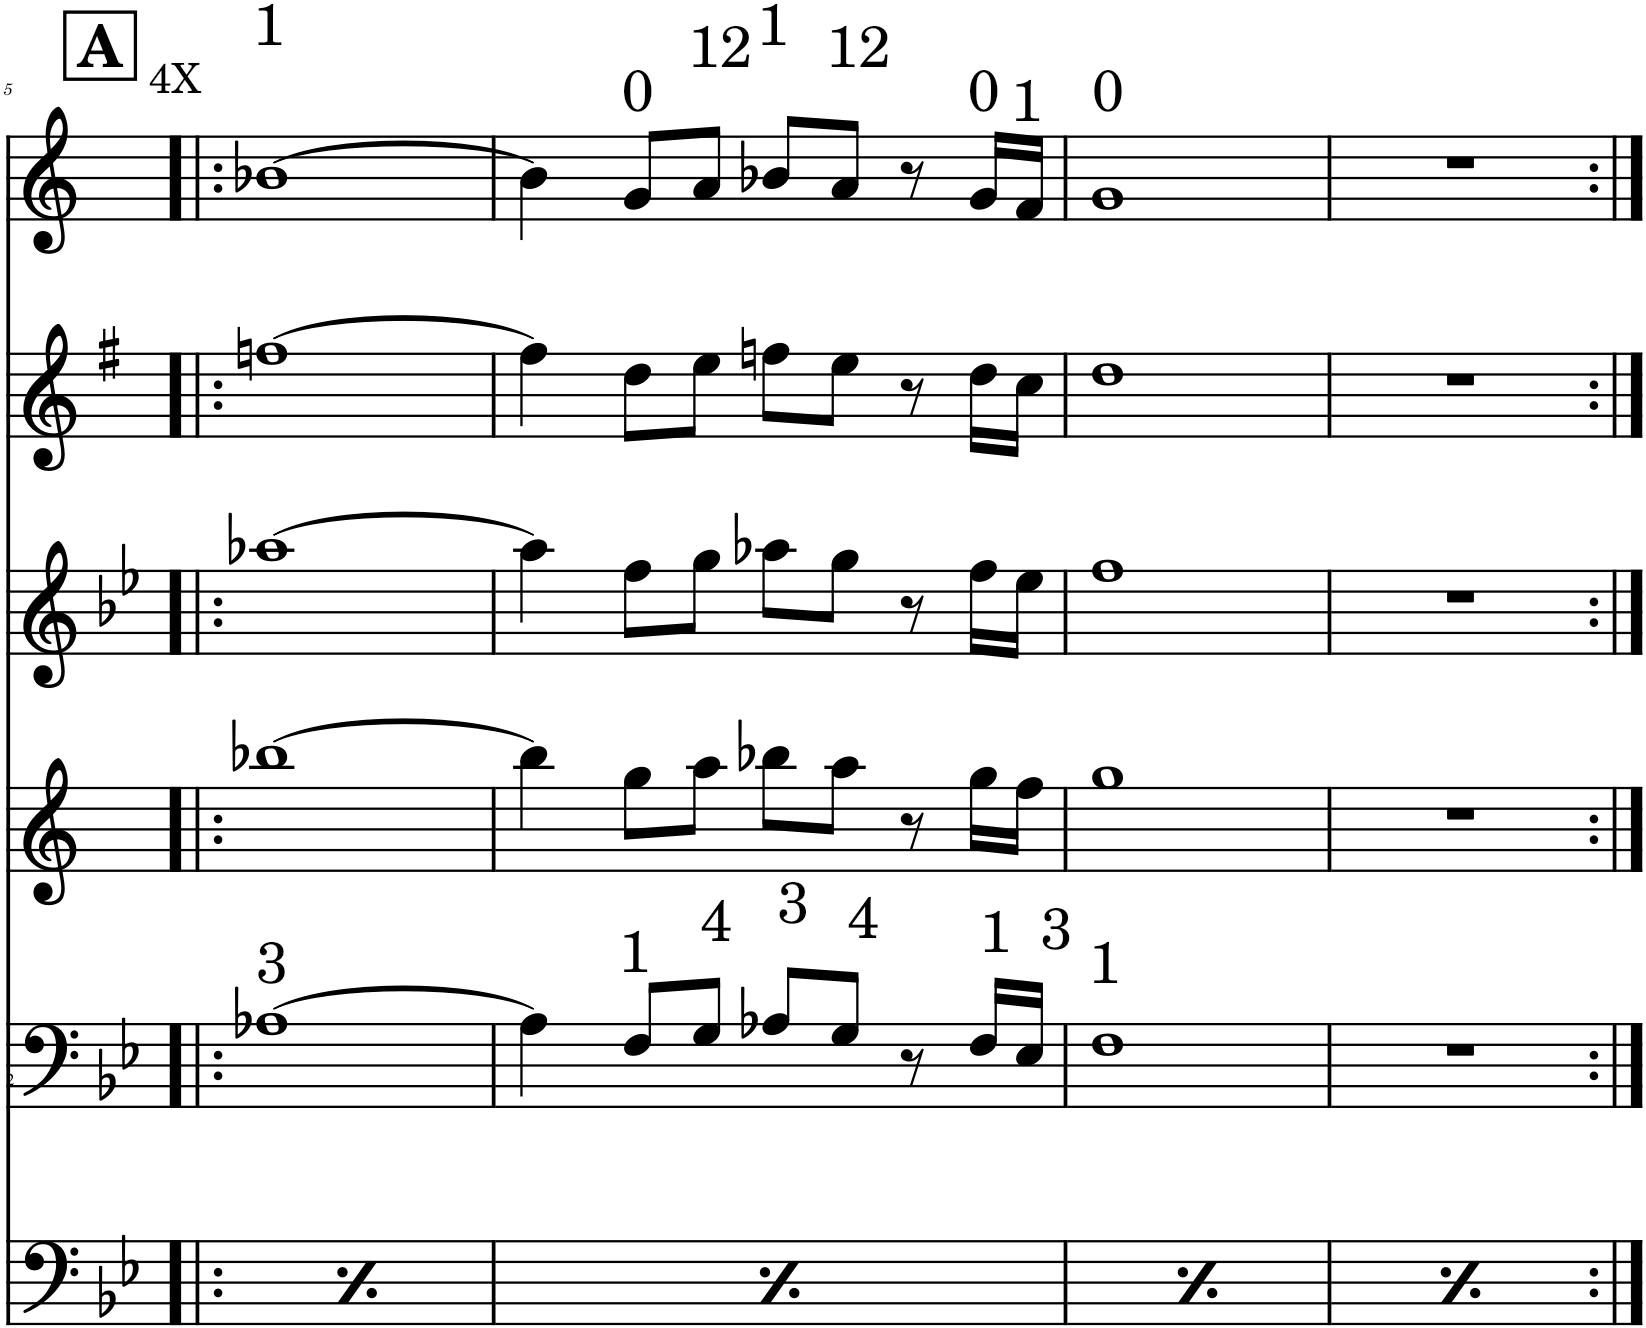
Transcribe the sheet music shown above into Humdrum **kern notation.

**kern	**kern	**kern	**kern	**kern	**kern
*part6	*part5	*part4	*part3	*part2	*part1
*staff6	*staff5	*staff4	*staff3	*staff2	*staff1
*I"Tuba	*I"Trombone	*I"Saxofone Tenor	*I"Flauta	*I"Saxofone Alto	*I"Trompete Bb
*I'Tba	*I'Trb	*	*I'Fl	*	*I'Tpt
!!LO:PB:g=z
*clefF4	*clefF4	*clefG2	*clefG2	*clefG2	*clefG2
*	*	*Trd8c14	*	*Trd5c9	*Trd1c2
*k[b-e-]	*k[b-e-]	*k[]	*k[b-e-]	*k[f#]	*k[]
*M4/4	*M4/4	*M4/4	*M4/4	*M4/4	*M4/4
!!LO:REH:place=s1:a:B:cj:t=A
=5!|:	=5!|:	=5!|:	=5!|:	=5!|:	=5!|:
!	!	!	!	!	!LO:TX:a:t=4X
!	!	!	!	!	!LO:TX:a:t=1
!	!LO:TX:a:t=3	!	!	!	!
!LO:TX:a:t=0	!	!	!	!	!
4BBB-/	[1A-X	[1bb-X	[1aa-X	[1ffn	[1b-X
!LO:TX:a:t=0	!	!	!	!	!
8.BB-/L	.	.	.	.	.
!LO:TX:a:t=0	!	!	!	!	!
16FF/Jk	.	.	.	.	.
!LO:TX:a:t=1	!	!	!	!	!
8AA-X/L	.	.	.	.	.
!LO:TX:a:t=1	!	!	!	!	!
8AA-/J	.	.	.	.	.
!LO:TX:a:t=12	!	!	!	!	!
8GG/L	.	.	.	.	.
!LO:TX:a:t=0	!	!	!	!	!
8FF/J	.	.	.	.	.
=6	=6	=6	=6	=6	=6
!LO:TX:a:t=0	!	!	!	!	!
4BBB-/	4A-\]	4bb-\]	4aa-\]	4ff\]	4b-\]
!	!	!	!	!	!LO:TX:a:t=0
!	!LO:TX:a:t=1	!	!	!	!
!LO:TX:a:t=0	!	!	!	!	!
8.BB-/L	8F/L	8gg\L	8ff\L	8dd\L	8g/L
!	!	!	!	!	!LO:TX:a:t=12
!	!LO:TX:a:t=4	!	!	!	!
.	8G/J	8aa\J	8gg\J	8ee\J	8a/J
!LO:TX:a:t=0	!	!	!	!	!
16FF/Jk	.	.	.	.	.
!	!	!	!	!	!LO:TX:a:t=1
!	!LO:TX:a:t=3	!	!	!	!
!LO:TX:a:t=1	!	!	!	!	!
8AA-X/L	8A-X/L	8bb-X\L	8aa-X\L	8ffn\L	8b-X/L
!	!	!	!	!	!LO:TX:a:t=12
!	!LO:TX:a:t=4	!	!	!	!
!LO:TX:a:t=1	!	!	!	!	!
8AA-/J	8G/J	8aa\J	8gg\J	8ee\J	8a/J
!LO:TX:a:t=12	!	!	!	!	!
8GG/L	8r	8r	8r	8r	8r
!	!	!	!	!	!LO:TX:a:t=0
!	!LO:TX:a:t=1	!	!	!	!
!LO:TX:a:t=0	!	!	!	!	!
8FF/J	16F/LL	16gg\LL	16ff\LL	16dd\LL	16g/LL
!	!	!	!	!	!LO:TX:a:t=1
!	!LO:TX:a:t=3	!	!	!	!
.	16E-/JJ	16ff\JJ	16ee-\JJ	16cc\JJ	16f/JJ
=7	=7	=7	=7	=7	=7
!	!	!	!	!	!LO:TX:a:t=0
!	!LO:TX:a:t=1	!	!	!	!
!LO:TX:a:t=0	!	!	!	!	!
4BBB-/	1F	1gg	1ff	1dd	1g
!LO:TX:a:t=0	!	!	!	!	!
8.BB-/L	.	.	.	.	.
!LO:TX:a:t=0	!	!	!	!	!
16FF/Jk	.	.	.	.	.
!LO:TX:a:t=1	!	!	!	!	!
8AA-X/L	.	.	.	.	.
!LO:TX:a:t=1	!	!	!	!	!
8AA-/J	.	.	.	.	.
!LO:TX:a:t=12	!	!	!	!	!
8GG/L	.	.	.	.	.
!LO:TX:a:t=0	!	!	!	!	!
8FF/J	.	.	.	.	.
=8	=8	=8	=8	=8	=8
!LO:TX:a:t=0	!	!	!	!	!
4BBB-/	1r	1r	1r	1r	1r
!LO:TX:a:t=0	!	!	!	!	!
8.BB-/L	.	.	.	.	.
!LO:TX:a:t=0	!	!	!	!	!
16FF/Jk	.	.	.	.	.
!LO:TX:a:t=1	!	!	!	!	!
8AA-X/L	.	.	.	.	.
!LO:TX:a:t=1	!	!	!	!	!
8AA-/J	.	.	.	.	.
!LO:TX:a:t=12	!	!	!	!	!
8GG/L	.	.	.	.	.
!LO:TX:a:t=0	!	!	!	!	!
8FF/J	.	.	.	.	.
=:|!	=:|!	=:|!	=:|!	=:|!	=:|!
*-	*-	*-	*-	*-	*-
